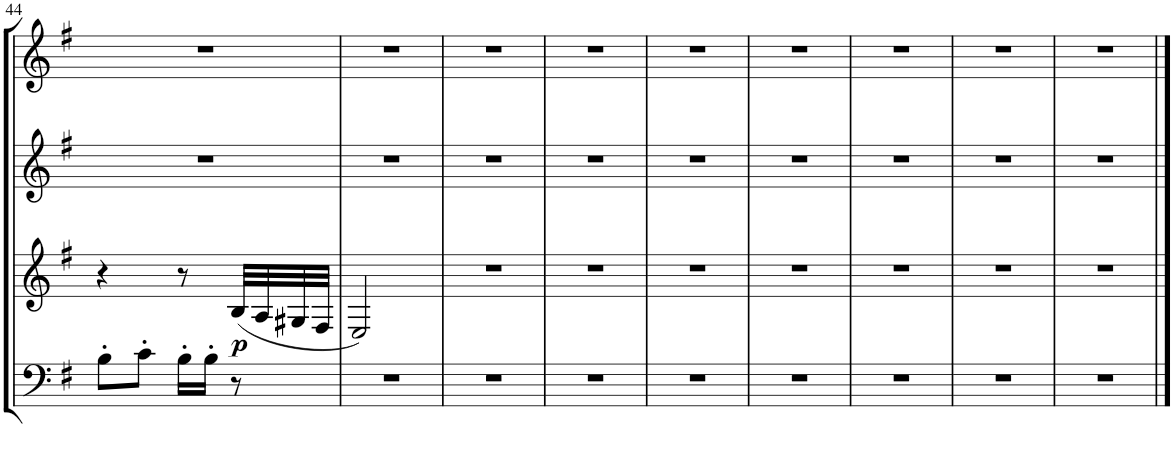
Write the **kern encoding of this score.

**kern	**kern	**dynam	**kern	**kern
*part4	*part3	*part3	*part2	*part1
*staff4	*staff3	*staff3	*staff2	*staff1
*I"Bassoon	*I"Bb Clarinet	*	*I"Oboe	*I"Flute
*I'Bsn	*I'Cl	*	*I'Ob	*I'Fl
!!LO:PB:g=z
*clefF4	*clefG2	*	*clefG2	*clefG2
*	*ITrd1c2	*	*	*
*k[f#]	*k[f#]	*	*k[f#]	*k[f#]
*M2/4	*M2/4	*	*M2/4	*M2/4
=44	=44	=44	=44	=44
8B'\L	4r	.	2r	2r
8c'\J	.	.	.	.
16B'\LL	8r	.	.	.
16B'\JJ	.	.	.	.
!	!	!LO:DY:b	!	!
8r	(32B/LLL	p	.	.
.	32A/	.	.	.
.	32G#X/	.	.	.
.	32F#/JJJ	.	.	.
=45	=45	=45	=45	=45
2r	2E/)	.	2r	2r
=46	=46	=46	=46	=46
2r	2r	.	2r	2r
=47	=47	=47	=47	=47
2r	2r	.	2r	2r
=48	=48	=48	=48	=48
2r	2r	.	2r	2r
=49	=49	=49	=49	=49
2r	2r	.	2r	2r
=50	=50	=50	=50	=50
2r	2r	.	2r	2r
=51	=51	=51	=51	=51
2r	2r	.	2r	2r
=52	=52	=52	=52	=52
2r	2r	.	2r	2r
==	==	==	==	==
*-	*-	*-	*-	*-
